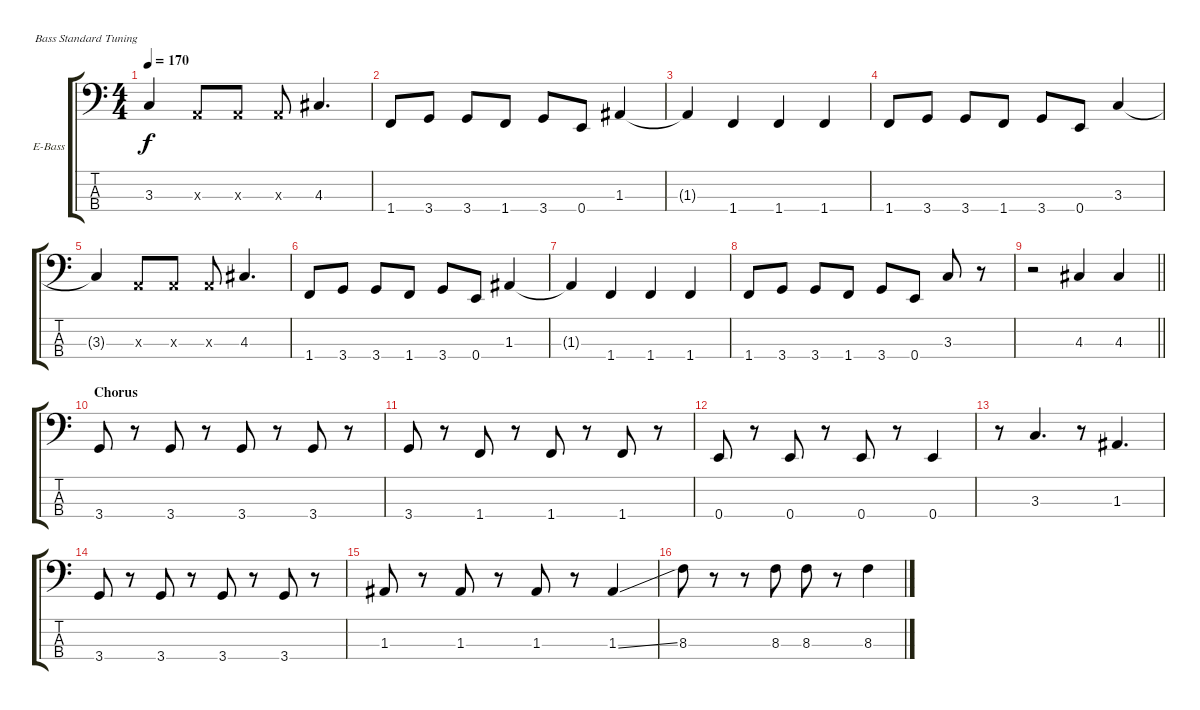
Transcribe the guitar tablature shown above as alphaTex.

\bracketExtendMode groupsimilarinstruments
\firstSystemTrackNameOrientation horizontal
\otherSystemsTrackNameOrientation horizontal
\track ("Bass" "E-Bass") {instrument electricbasspick}
\staff {score tabs}
\tuning (G2 D2 A1 E1)
\ts (4 4)
\tempo 170
\clef f4
\ks c
3.3{t}.4{dy f} 0.3{x}.8 0.3{x}.8 0.3{x}.8 4.3.4{d} |
1.4.8 3.4.8 3.4.8 1.4.8 3.4.8 0.4.8 1.3.4 |
1.3{t}.4 1.4.4 1.4.4 1.4.4 |
1.4.8 3.4.8 3.4.8 1.4.8 3.4.8 0.4.8 3.3.4 |
3.3{t}.4 0.3{x}.8 0.3{x}.8 0.3{x}.8 4.3.4{d} |
1.4.8 3.4.8 3.4.8 1.4.8 3.4.8 0.4.8 1.3.4 |
1.3{t}.4 1.4.4 1.4.4 1.4.4 |
1.4.8 3.4.8 3.4.8 1.4.8 3.4.8 0.4.8 3.3.8 r.8 |
\barLineRight lightlight
r.2 4.3.4 4.3.4 |
\section ("" "Chorus")
3.4.8 r.8 3.4.8 r.8 3.4.8 r.8 3.4.8 r.8 |
3.4.8 r.8 1.4.8 r.8 1.4.8 r.8 1.4.8 r.8 |
0.4.8 r.8 0.4.8 r.8 0.4.8 r.8 0.4.4 |
r.8 3.3.4{d} r.8 1.3.4{d} |
3.4.8 r.8 3.4.8 r.8 3.4.8 r.8 3.4.8 r.8 |
1.3.8 r.8 1.3.8 r.8 1.3.8 r.8 1.3{ss}.4 |
8.3.8 r.8 r.8 8.3.8 8.3.8 r.8 8.3{ss}.4
